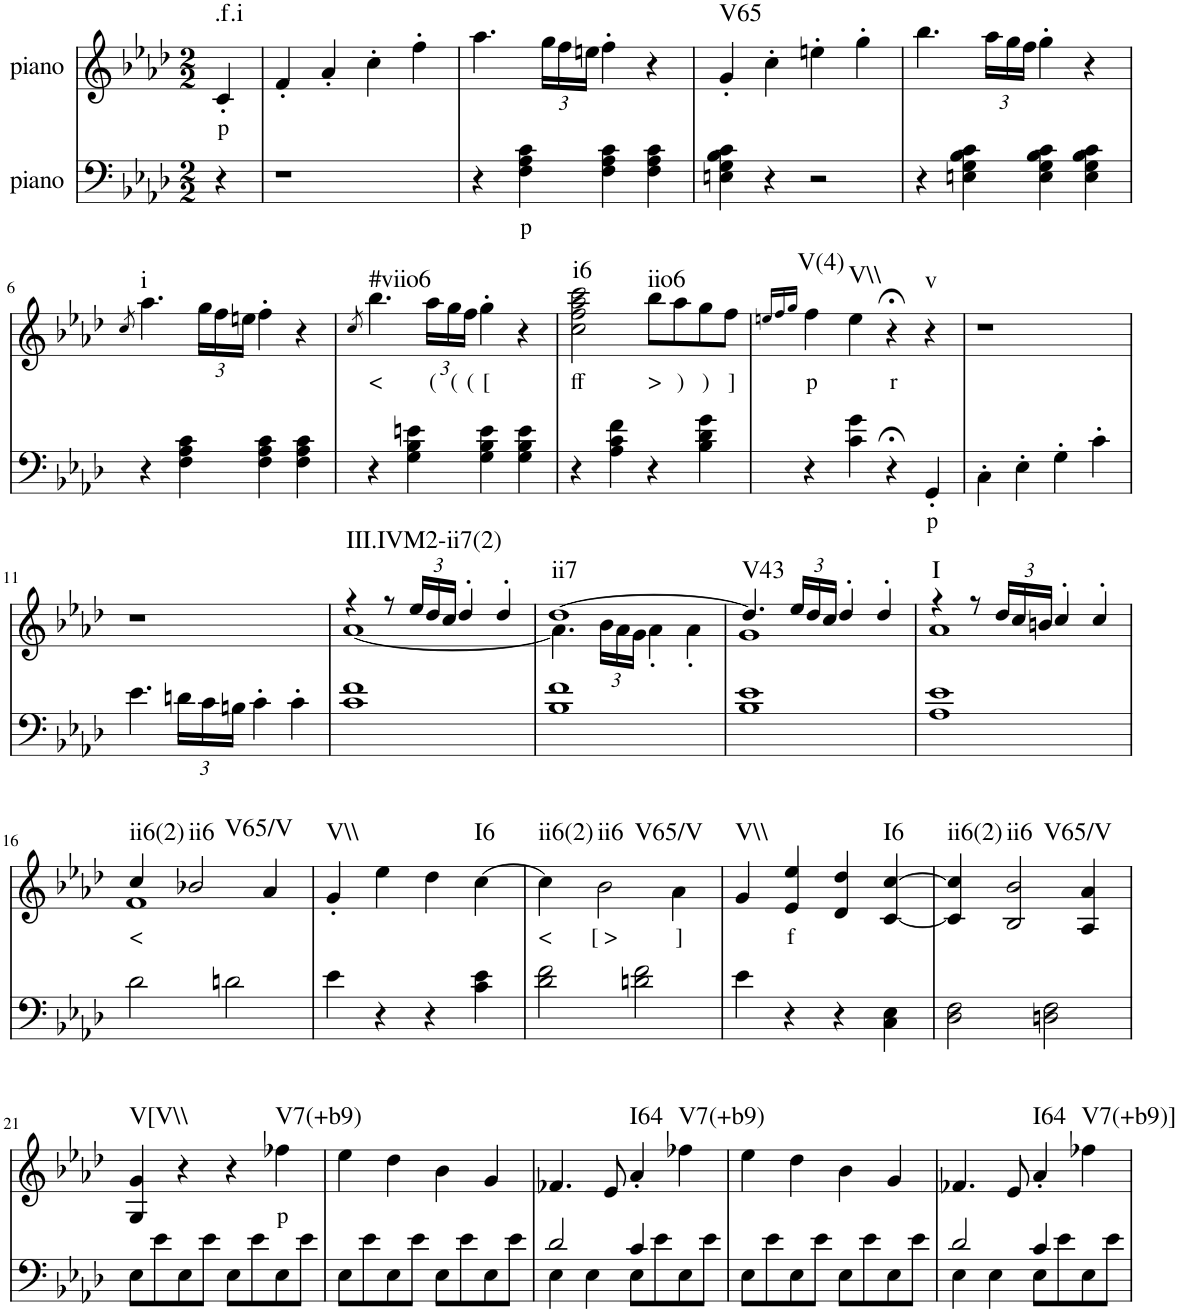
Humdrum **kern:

**kern	**text	**kern	**text	**harte
*part2	*part2	*part1	*part1	*part1
*staff2	*staff2	*staff1	*staff1	*
*I"piano	*	*I"piano	*	*
*I'Pno	*	*I'Pno	*	*
*clefF4	*	*clefG2	*	*
*k[b-e-a-d-]	*	*k[b-e-a-d-]	*	*
*f:	*	*f:	*	*
*M2/2	*	*M2/2	*	*
=1	=1	=1	=1	=1
!	!	!	!LO:LY:b	!LO:H:kt=.f.i
4r	.	4c'/	p	N
=2	=2	=2	=2	=2
1r	.	4f'/	.	.
.	.	4a-'/	.	.
.	.	4cc'\	.	.
.	.	4ff'\	.	.
=3	=3	=3	=3	=3
4r	.	4.aa-\	.	.
!	!LO:LY:b	!	!	!
4F\ 4A-\ 4c\	p	.	.	.
*	*	*Xbrackettup	*	*
.	.	24gg\LL	.	.
.	.	24ff\	.	.
.	.	24een\JJ	.	.
4F\ 4A-\ 4c\	.	4ff'\	.	.
4F\ 4A-\ 4c\	.	4r	.	.
=4	=4	=4	=4	=4
!	!	!	!	!LO:H:kt=V65
4En\ 4G\ 4B-\ 4c\	.	4g'/	.	N
4r	.	4cc'\	.	.
2r	.	4een'\	.	.
.	.	4gg'\	.	.
=5	=5	=5	=5	=5
4r	.	4.bb-\	.	.
4En\ 4G\ 4B-\ 4c\	.	.	.	.
.	.	24aa-\LL	.	.
.	.	24gg\	.	.
.	.	24ff\JJ	.	.
4E\ 4G\ 4B-\ 4c\	.	4gg'\	.	.
4E\ 4G\ 4B-\ 4c\	.	4r	.	.
!!LO:LB:g=z
=6	=6	=6	=6	=6
.	.	8qcc/	.	.
!	!	!	!	!LO:H:kt=i
4r	.	4.aa-\	.	N
4F\ 4A-\ 4c\	.	.	.	.
.	.	24gg\LL	.	.
.	.	24ff\	.	.
.	.	24een\JJ	.	.
4F\ 4A-\ 4c\	.	4ff'\	.	.
4F\ 4A-\ 4c\	.	4r	.	.
=7	=7	=7	=7	=7
.	.	8qcc/	.	.
!	!	!	!LO:LY:b	!LO:H:kt=#viio6
4r	.	4.bb-\	<	N
4G\ 4B-\ 4en\	.	.	.	.
!	!	!	!LO:LY:b	!
.	.	24aa-\LL	(	.
!	!	!	!LO:LY:b	!
.	.	24gg\	(	.
!	!	!	!LO:LY:b	!
.	.	24ff\JJ	(	.
!	!	!	!LO:LY:b	!
4G\ 4B-\ 4e\	.	4gg'\	[	.
4G\ 4B-\ 4e\	.	4r	.	.
=8	=8	=8	=8	=8
!	!	!	!LO:LY:b	!LO:H:kt=i6
4r	.	2cc\ 2ff\ 2aa-\ 2ccc\	ff	N
4A-\ 4c\ 4f\	.	.	.	.
!	!	!	!LO:LY:b	!LO:H:kt=iio6
4r	.	8bb-\L	>	N
!	!	!	!LO:LY:b	!
.	.	8aa-\	)	.
!	!	!	!LO:LY:b	!
4B-\ 4d-\ 4g\	.	8gg\	)	.
!	!	!	!LO:LY:b	!
.	.	8ff\J	]	.
=9	=9	=9	=9	=9
.	.	16qeen/LL	.	.
.	.	16qff/	.	.
.	.	16qgg/JJ	.	.
!	!	!	!LO:LY:b	!LO:H:kt=V(4)
4r	.	4ff\	p	N
!	!	!	!	!LO:H:kt=V\\
4c\ 4g\	.	4ee\	.	N
!	!	!	!LO:LY:b	!
4r;<	.	4r;<	r	.
!	!LO:LY:b	!	!	!LO:H:kt=v
4GG'/	p	4r	.	N
=10	=10	=10	=10	=10
4C'\	.	1r	.	.
4E-'\	.	.	.	.
4G'\	.	.	.	.
4c'\	.	.	.	.
!!LO:LB:g=z
=11	=11	=11	=11	=11
4.e-\	.	1r	.	.
*Xbrackettup	*	*	*	*
24dn\LL	.	.	.	.
24c\	.	.	.	.
24Bn\JJ	.	.	.	.
4c'\	.	.	.	.
4c'\	.	.	.	.
=12	=12	=12	=12	=12
*	*	*^	*	*
!	!	!	!	!	!LO:H:kt=III.IVM2-ii7(2)
1c 1f	.	4r	[1a-	.	N
.	.	8r	.	.	.
.	.	24ee-/LL	.	.	.
.	.	24dd-/	.	.	.
.	.	24cc/JJ	.	.	.
.	.	4dd-'/	.	.	.
.	.	4dd-'/	.	.	.
=13	=13	=13	=13	=13	=13
!	!	!	!	!	!LO:H:kt=ii7
1B- 1f	.	[1dd-	4.a-\]	.	N
.	.	.	24b-\LL	.	.
.	.	.	24a-\	.	.
.	.	.	24g\JJ	.	.
.	.	.	4a-'\	.	.
.	.	.	4a-'\	.	.
=14	=14	=14	=14	=14	=14
!	!	!	!	!	!LO:H:kt=V43
1B- 1e-	.	4.dd-/]	1g	.	N
.	.	24ee-/LL	.	.	.
.	.	24dd-/	.	.	.
.	.	24cc/JJ	.	.	.
.	.	4dd-'/	.	.	.
.	.	4dd-'/	.	.	.
=15	=15	=15	=15	=15	=15
!	!	!	!	!	!LO:H:kt=I
1A- 1e-	.	4r	1a-	.	N
.	.	8r	.	.	.
.	.	24dd-/LL	.	.	.
.	.	24cc/	.	.	.
.	.	24bn/JJ	.	.	.
.	.	4cc'/	.	.	.
.	.	4cc'/	.	.	.
!!LO:LB:g=z	!!
=16	=16	=16	=16	=16	=16
!	!	!	!	!LO:LY:b	!LO:H:kt=ii6(2)
2d-\	.	4cc/	1f	<	N
!	!	!	!	!	!LO:H:n=1:kt=ii6
!	!	!	!	!	!LO:H:n=2:kt=V65/V
.	.	2b-X/	.	.	N N
2dn\	.	.	.	.	.
.	.	4a-/	.	.	.
*	*	*v	*v	*	*
=17	=17	=17	=17	=17
!	!	!	!	!LO:H:kt=V\\
4e-\	.	4g'/	.	N
4r	.	4ee-\	.	.
4r	.	4dd-\	.	.
!	!	!	!	!LO:H:kt=I6
4c\ 4e-\	.	[4cc\	.	N
=18	=18	=18	=18	=18
!	!	!	!LO:LY:b	!LO:H:kt=ii6(2)
2d-\ 2f\	.	4cc\]	<	N
!	!	!	!LO:LY:b	!LO:H:n=1:kt=ii6
!	!	!	!	!LO:H:n=2:kt=V65/V
.	.	2b-\	[ >	N N
2dn\ 2f\	.	.	.	.
!	!	!	!LO:LY:b	!
.	.	4a-\	]	.
=19	=19	=19	=19	=19
!	!	!	!	!LO:H:kt=V\\
4e-\	.	4g/	.	N
!	!	!	!LO:LY:b	!
4r	.	4e-/ 4ee-/	f	.
4r	.	4d-/ 4dd-/	.	.
!	!	!	!	!LO:H:kt=I6
4C\ 4E-\	.	[4c/ [4cc/	.	N
=20	=20	=20	=20	=20
!	!	!	!	!LO:H:kt=ii6(2)
2D-\ 2F\	.	4c/] 4cc/]	.	N
!	!	!	!	!LO:H:n=1:kt=ii6
!	!	!	!	!LO:H:n=2:kt=V65/V
.	.	2B-/ 2b-/	.	N N
2Dn\ 2F\	.	.	.	.
.	.	4A-/ 4a-/	.	.
!!LO:LB:g=z
=21	=21	=21	=21	=21
!	!	!	!	!LO:H:kt=V[V\\
8E-\L	.	4G/ 4g/	.	N
8e-\	.	.	.	.
8E-\	.	4r	.	.
8e-\J	.	.	.	.
8E-\L	.	4r	.	.
8e-\	.	.	.	.
!	!	!	!LO:LY:b	!LO:H:kt=V7(+b9)
8E-\	.	4ff-X\	p	N
8e-\J	.	.	.	.
=22	=22	=22	=22	=22
8E-\L	.	4ee-\	.	.
8e-\	.	.	.	.
8E-\	.	4dd-\	.	.
8e-\J	.	.	.	.
8E-\L	.	4b-\	.	.
8e-\	.	.	.	.
8E-\	.	4g/	.	.
8e-\J	.	.	.	.
=23	=23	=23	=23	=23
*^	*	*	*	*
2d-/	4E-\	.	4.f-X/	.	.
.	4E-\	.	.	.	.
.	.	.	8e-/	.	.
!	!	!	!	!	!LO:H:kt=I64
4c/	8E-\L	.	4a-'/	.	N
.	8e-\	.	.	.	.
!	!	!	!	!	!LO:H:kt=V7(+b9)
4ryy	8E-\	.	4ff-X\	.	N
.	8e-\J	.	.	.	.
*v	*v	*	*	*	*
=24	=24	=24	=24	=24
8E-\L	.	4ee-\	.	.
8e-\	.	.	.	.
8E-\	.	4dd-\	.	.
8e-\J	.	.	.	.
8E-\L	.	4b-\	.	.
8e-\	.	.	.	.
8E-\	.	4g/	.	.
8e-\J	.	.	.	.
=25	=25	=25	=25	=25
*^	*	*	*	*
2d-/	4E-\	.	4.f-X/	.	.
.	4E-\	.	.	.	.
.	.	.	8e-/	.	.
!	!	!	!	!	!LO:H:kt=I64
4c/	8E-\L	.	4a-'/	.	N
.	8e-\	.	.	.	.
!	!	!	!	!	!LO:H:kt=V7(+b9)]
4ryy	8E-\	.	4ff-X\	.	N
.	8e-\J	.	.	.	.
*v	*v	*	*	*	*
=	=	=	=	=
*-	*-	*-	*-	*-
